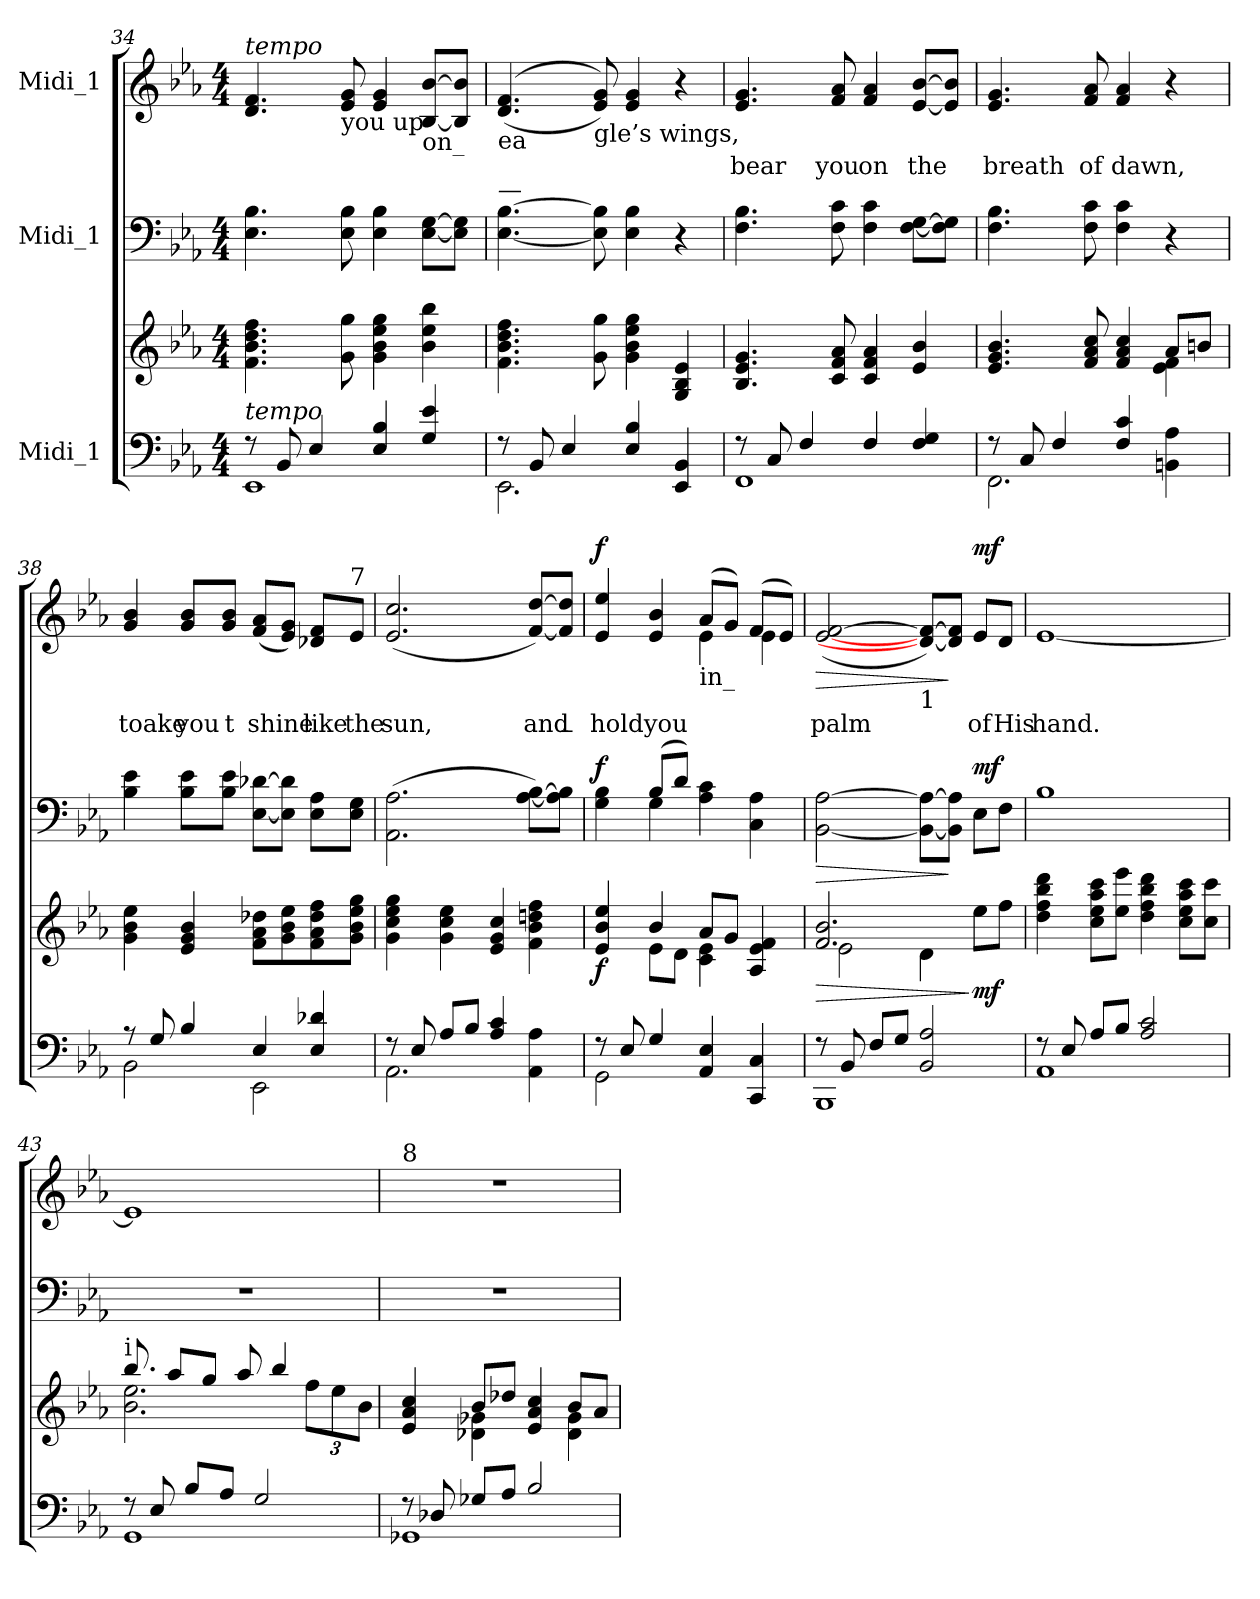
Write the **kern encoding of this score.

**kern	**kern	**dynam	**kern	**dynam	**kern	**text	**dynam
*part3	*part3	*part3	*part2	*part2	*part1	*part1	*part1
*staff4	*staff3	*staff3/4	*staff2	*staff2	*staff1	*staff1	*staff1
*I"Midi_1	*	*	*I"Midi_1	*	*I"Midi_1	*	*
*clefF4	*clefG2	*	*clefF4	*	*clefG2	*	*
*ITrd2c3	*ITrd2c3	*	*ITrd2c3	*	*ITrd2c3	*	*
*k[]	*k[]	*	*k[]	*	*k[]	*	*
*C:	*C:	*	*C:	*	*C:	*	*
*M4/4	*M4/4	*	*M4/4	*	*M4/4	*	*
=34	=34	=34	=34	=34	=34	=34	=34
*^	*^	*	*	*	*	*	*
!	!	!	!	!	!	!	!LO:TX:a:i:t=tempo	!	!
!LO:TX:a:i:t=tempo	!	!	!	!	!	!	!	!	!
8r	1CC\	4.d\ 4.g\ 4.b\ 4.dd\	1ryy	.	4.C 4.G	.	4.B 4.d	.	.
8GG/	.	.	.	.	.	.	.	.	.
4C/	.	.	.	.	.	.	.	.	.
!	!	!	!	!	!	!	!LO:TX:b:t=you up	!	!
.	.	8e\ 8ee\	.	.	8C 8G	.	8c 8e	.	.
4C/ 4G/	.	4e\ 4g\ 4cc\ 4ee\	.	.	4C 4G	.	4c 4e	.	.
!	!	!	!	!	!	!	!LO:TX:b:t=on_	!	!
4E/ 4c/	.	4g\ 4cc\ 4gg\	.	.	[8C [8EL	.	[8G [8gL	.	.
.	.	.	.	.	8C] 8E]J	.	8G] 8g]J	.	.
=35	=35	=35	=35	=35	=35	=35	=35	=35	=35
!	!	!	!	!	!	!	!LO:TX:b:t=ea	!	!
!	!	!	!	!	!LO:TX:a:i:t=—	!	!	!	!
8r	2.CC\	4.d\ 4.g\ 4.b\ 4.dd\	1ryy	.	[4.C [4.G	.	(<(>4.B 4.d	.	.
8GG/	.	.	.	.	.	.	.	.	.
4C/	.	.	.	.	.	.	.	.	.
!	!	!	!	!	!	!	!LO:TX:b:t=gle’s wings,	!	!
.	.	8e\ 8ee\	.	.	8C] 8G]	.	8c 8e))	.	.
4C/ 4G/	.	4e\ 4g\ 4cc\ 4ee\	.	.	4C 4G	.	4c 4e	.	.
4CC/ 4GG/	4ryy	4E/ 4G/ 4c/	.	.	4r	.	4r	.	.
!!LO:LB:g=z
=36	=36	=36	=36	=36	=36	=36	=36	=36	=36
!	!	!	!	!	!	!	!	!LO:LY:b	!
8r	1DD\	4.G/ 4.c/ 4.e/	1ryy	.	4.D 4.G	.	4.c 4.e	bear	.
8AA/	.	.	.	.	.	.	.	.	.
4D/	.	.	.	.	.	.	.	.	.
!	!	!	!	!	!	!	!	!LO:LY:b	!
.	.	8A/ 8d/ 8f/	.	.	8D 8A	.	8d 8f	you	.
!	!	!	!	!	!	!	!	!LO:LY:b	!
4D/	.	4A/ 4d/ 4f/	.	.	4D 4A	.	4d 4f	on	.
!	!	!	!	!	!	!	!	!LO:LY:b	!
4D/ 4E/	.	4c/ 4g/	.	.	[8D [8EL	.	[8c [8gL	the	.
.	.	.	.	.	8D] 8E]J	.	8c] 8g]J	.	.
=37	=37	=37	=37	=37	=37	=37	=37	=37	=37
!	!	!	!	!	!	!	!	!LO:LY:b	!
8r	2.DD\	4.c/ 4.e/ 4.g/	2ryy	.	4.D 4.G	.	4.c 4.e	breath	.
8AA/	.	.	.	.	.	.	.	.	.
4D/	.	.	.	.	.	.	.	.	.
!	!	!	!	!	!	!	!	!LO:LY:b	!
.	.	8d/ 8f/ 8a/	.	.	8D 8A	.	8d 8f	of	.
!	!	!	!	!	!	!	!	!LO:LY:b	!
4D/ 4A/	.	4d/ 4f/ 4a/	4ryy	.	4D 4A	.	4d 4f	dawn,	.
4GG#X\ 4F\	4ryy	8f/L	4c\ 4d\	.	4r	.	4r	.	.
.	.	8g#X/J	.	.	.	.	.	.	.
=38	=38	=38	=38	=38	=38	=38	=38	=38	=38
!	!	!	!	!	!	!	!	!LO:LY:b	!
8r	2GG\	4e\ 4g\ 4cc\	1ryy	.	4G 4c	.	4e 4g	toake	.
8E/	.	.	.	.	.	.	.	.	.
!	!	!	!	!	!	!	!	!LO:LY:b	!
4G/	.	4c/ 4e/ 4g/	.	.	8G 8cL	.	8e 8gL	you	.
!	!	!	!	!	!	!	!	!LO:LY:b	!
.	.	.	.	.	8G 8cJ	.	8e 8gJ	t	.
!	!	!	!	!	!	!	!	!LO:LY:b	!
4C/	2CC\	8d\ 8f\ 8b-X\L	.	.	[8C [8B-XL	.	(<8d 8fL	shine	.
.	.	8e\ 8g\ 8cc\	.	.	8C] 8B-]J	.	8c 8eJ)	.	.
!	!	!	!	!	!	!	!	!LO:LY:b	!
4C/ 4B-X/	.	8d\ 8f\ 8b-\ 8dd\	.	.	8C 8FL	.	8B-X 8dL	like	.
!	!	!	!	!	!	!	!LO:TX:a:t=7	!	!
!	!	!	!	!	!	!	!	!LO:LY:b	!
.	.	8e\ 8g\ 8cc\ 8ee\J	.	.	8C 8EJ	.	8cJ	the	.
!!LO:LB:g=z
=39	=39	=39	=39	=39	=39	=39	=39	=39	=39
*	*	*	*	*	*^	*	*	*	*
!	!	!	!	!	!	!	!	!	!LO:LY:b	!LO:HP:b
*	*	*	*	*	*	*	*	*^	*	*
8r	2.FF\	4e\ 4a\ 4cc\ 4ee\	1ryy	.	(>2.FF\ 2.F\	1ryy	.	(<2.c/ 2.a/	1ryy	sun,	<
8C/	.	.	.	.	.	.	.	.	.	.	.
8F/L	.	4e\ 4a\ 4cc\	.	.	.	.	.	.	.	.	.
8G/J	.	.	.	.	.	.	.	.	.	.	.
4F/ 4A/	.	4c/ 4e/ 4a/	.	.	.	.	.	.	.	.	.
!	!	!	!	!	!	!	!	!	!	!LO:LY:b	!
4FF\ 4F\	4ryy	4d\ 4g\ 4bn\ 4dd\	.	.	[8F\ [8G\L)	.	.	[8d/ [8b/L)	.	and_	.
.	.	.	.	.	8F\] 8G\]J	.	.	8d/] 8b/]J	.	.	.
*v	*v	*	*	*	*v	*v	*	*v	*v	*	*
*	*v	*v	*	*	*	*	*	*
.	.	.	.	.	.	.	[
=40	=40	=40	=40	=40	=40	=40	=40
*^	*^	*	*^	*	*	*	*
!	!	!	!	!LO:DY:b	!	!	!LO:DY:a	!	!LO:LY:b	!LO:DY:a
*	*	*	*	*	*	*	*	*^	*	*
8r	2EE\	4c/ 4g/ 4cc/	4ryy	f	4E\ 4G\	4ryy	f	4c/ 4cc/	2ryy	hold	f
8C/	.	.	.	.	.	.	.	.	.	.	.
!	!	!	!	!	!	!	!	!	!	!LO:LY:b	!
4E/	.	4g/	8c\L	.	(>8G/L	4E\	.	4c/ 4g/	.	you	.
.	.	.	8B\J	.	8B/J)	.	.	.	.	.	.
!	!	!	!	!	!	!	!	!LO:TX:b:t=in_	!	!	!
4FF/ 4C/	2ryy	8f/L	4A\ 4c\	.	4F\ 4A\	2ryy	.	(>8f/L	4c\	.	.
.	.	8e/J	.	.	.	.	.	8e/J)	.	.	.
4AAA/ 4AA/	.	4F/ 4c/ 4d/	4ryy	.	4AA\ 4F\	.	.	(>8d/L	4c\	.	.
.	.	.	.	.	.	.	.	8c/J)	.	.	.
*	*	*	*	*	*v	*v	*	*	*	*	*
*	*	*	*	*	*	*	*v	*v	*	*
!!LO:LB:g=z
=41	=41	=41	=41	=41	=41	=41	=41	=41	=41
!	!	!	!	!LO:HP:b	!	!LO:HP:b	!	!LO:LY:b	!LO:HP:b
8r	1GGG\	2.d/ 2.g/	2c\	>	[2GG [2F	>	(<[2c [2d	palm	>
8GG/	.	.	.	.	.	.	.	.	.
8D/L	.	.	.	.	.	.	.	.	.
8E/J	.	.	.	.	.	.	.	.	.
!	!	!	!	!	!	!	!LO:TX:b:t=1	!	!
2GG/ 2F/	.	.	4B\	.	8GG_ 8F_L	.	8B_ 8d_L)	.	.
.	.	.	.	.	8GG] 8F]J	]	8B] 8d]J	.	]
!	!	!	!	!LO:DY:n=1:b	!	!LO:DY:a	!	!LO:LY:b	!LO:DY:a
.	.	8cc\L	4ryy	] mf	8CL	mf	8cL	of	mf
!	!	!	!	!	!	!	!	!LO:LY:b	!
.	.	8dd\J	.	.	8DJ	.	8BJ	His	.
=42	=42	=42	=42	=42	=42	=42	=42	=42	=42
!	!	!	!	!	!	!	!	!LO:LY:b	!
8r	1FF\	4b\ 4dd\ 4gg\ 4bb\	1ryy	.	1G	.	[1c	hand.	.
8C/	.	.	.	.	.	.	.	.	.
8F/L	.	8a\ 8cc\ 8ff\ 8aa\L	.	.	.	.	.	.	.
8G/J	.	8cc\ 8ccc\J	.	.	.	.	.	.	.
2F/ 2A/	.	4b\ 4dd\ 4gg\ 4bb\	.	.	.	.	.	.	.
.	.	8a\ 8cc\ 8ff\ 8aa\L	.	.	.	.	.	.	.
.	.	8a\ 8aa\J	.	.	.	.	.	.	.
=43	=43	=43	=43	=43	=43	=43	=43	=43	=43
!	!	!LO:TX:a:t=i	!	!	!	!	!	!	!
8r	1EE\	8.gg/	2.g\ 2.cc\	.	1r	.	1c]	.	.
8C/	.	.	.	.	.	.	.	.	.
.	.	8ff/L	.	.	.	.	.	.	.
8G/L	.	.	.	.	.	.	.	.	.
.	.	8ee/J	.	.	.	.	.	.	.
8F/J	.	.	.	.	.	.	.	.	.
.	.	8ff/	.	.	.	.	.	.	.
2E/	.	.	.	.	.	.	.	.	.
.	.	4gg/	.	.	.	.	.	.	.
.	.	.	12dd\L	.	.	.	.	.	.
.	.	16ryy	.	.	.	.	.	.	.
.	.	.	12cc\	.	.	.	.	.	.
.	.	8ryy	.	.	.	.	.	.	.
.	.	.	12g\J	.	.	.	.	.	.
!!LO:LB:g=z
=44	=44	=44	=44	=44	=44	=44	=44	=44	=44
!	!	!	!	!	!	!	!LO:TX:a:t=8	!	!
8r	1EE-X\	4c/ 4f/ 4a/	4ryy	.	1r	.	1r	.	.
8BB-X/	.	.	.	.	.	.	.	.	.
8E-X/L	.	8g/L	4B-X\ 4e-X\	.	.	.	.	.	.
8F/J	.	8b-X/J	.	.	.	.	.	.	.
2G/	.	4c/ 4f/ 4a/	4ryy	.	.	.	.	.	.
.	.	8g/L	4B-\ 4e-\	.	.	.	.	.	.
.	.	8f/J	.	.	.	.	.	.	.
*v	*v	*	*	*	*	*	*	*	*
*	*v	*v	*	*	*	*	*	*
=	=	=	=	=	=	=	=
*-	*-	*-	*-	*-	*-	*-	*-
